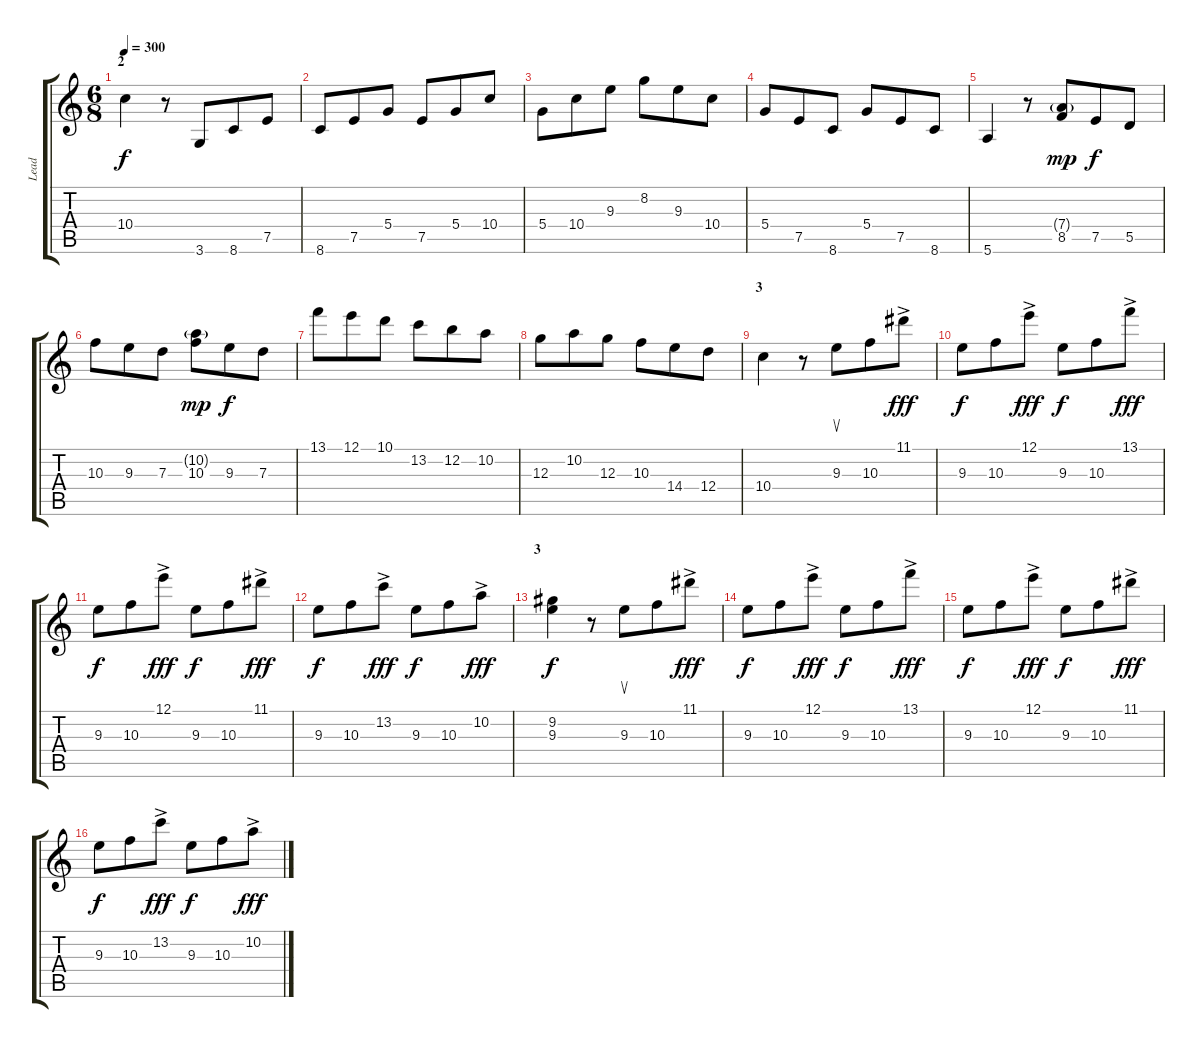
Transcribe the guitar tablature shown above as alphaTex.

\track ("Lead" "Lead") {instrument distortionguitar}
\staff {score tabs}
\tuning (E4 B3 G3 D3 A2 E2) {hide}
\ts (6 8)
\section ("" "2")
\tempo 300
\clef g2
\ks c
10.4.4{dy f} r.8 3.6.8 8.6.8 7.5.8 |
8.6.8 7.5.8 5.4.8 7.5.8 5.4.8 10.4.8 |
5.4.8 10.4.8 9.3.8 8.2.8 9.3.8 10.4.8 |
5.4.8 7.5.8 8.6.8 5.4.8 7.5.8 8.6.8 |
5.6.4 r.8 (7.4{g} 8.5).8{dy mp} 7.5.8{dy f} 5.5.8 |
10.3.8 9.3.8 7.3.8 (10.2{g} 10.3).8{dy mp} 9.3.8{dy f} 7.3.8 |
13.1.8 12.1.8 10.1.8 13.2.8 12.2.8 10.2.8 |
12.3.8 10.2.8 12.3.8 10.3.8 14.4.8 12.4.8 |
\section ("" "3")
10.4.4 r.8 9.3.8{su} 10.3.8 11.1{ac}.8{dy fff} |
9.3.8{dy f} 10.3.8 12.1{ac}.8{dy fff} 9.3.8{dy f} 10.3.8 13.1{ac}.8{dy fff} |
9.3.8{dy f} 10.3.8 12.1{ac}.8{dy fff} 9.3.8{dy f} 10.3.8 11.1{ac}.8{dy fff} |
9.3.8{dy f} 10.3.8 13.2{ac}.8{dy fff} 9.3.8{dy f} 10.3.8 10.2{ac}.8{dy fff} |
\section ("" "3")
(9.2 9.3).4{dy f} r.8 9.3.8{su} 10.3.8 11.1{ac}.8{dy fff} |
9.3.8{dy f} 10.3.8 12.1{ac}.8{dy fff} 9.3.8{dy f} 10.3.8 13.1{ac}.8{dy fff} |
9.3.8{dy f} 10.3.8 12.1{ac}.8{dy fff} 9.3.8{dy f} 10.3.8 11.1{ac}.8{dy fff} |
9.3.8{dy f} 10.3.8 13.2{ac}.8{dy fff} 9.3.8{dy f} 10.3.8 10.2{ac}.8{dy fff}
